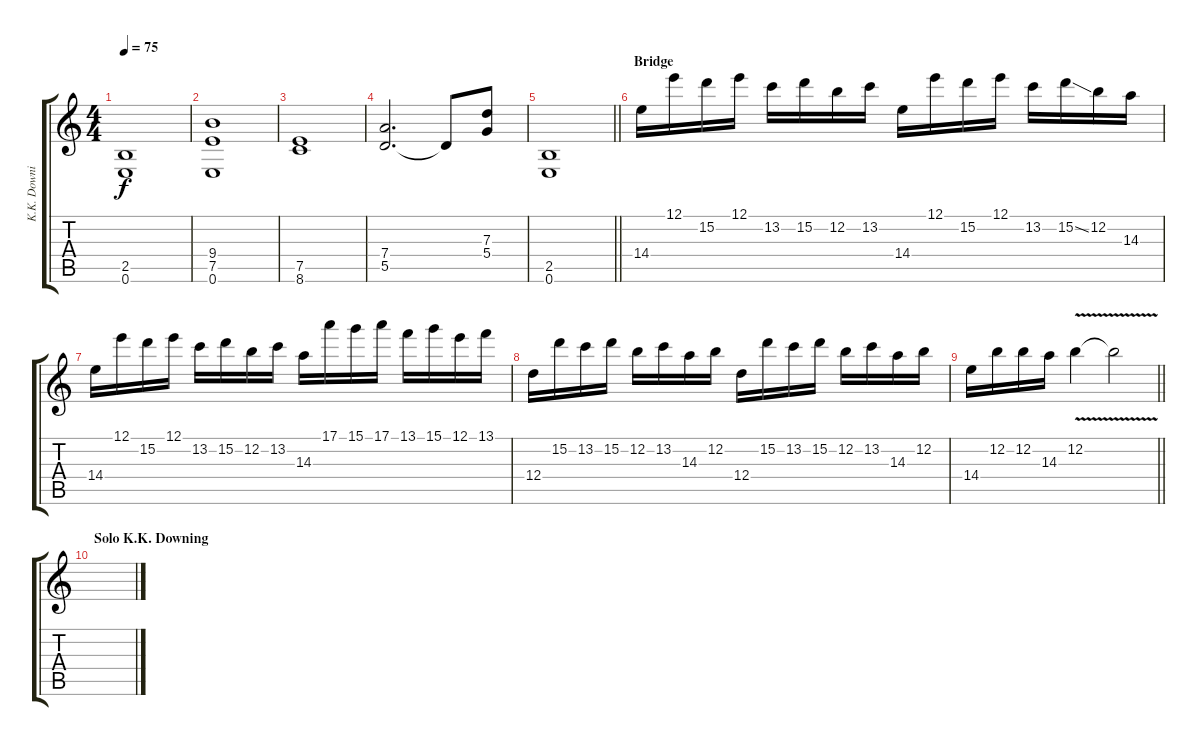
\track ("K.K. Downing" "K.K. Downi") {instrument distortionguitar}
\staff {score tabs}
\tuning (E4 B3 G3 D3 A2 E2) {hide}
\ts (4 4)
\tempo 75
\clef g2
\ks c
(2.5 0.6).1{dy f} |
(9.4 7.5 0.6).1 |
(7.5 8.6).1 |
(7.4 5.5).2{d} 5.5{t}.8 (7.3 5.4).8 |
\barLineRight lightlight
(2.5 0.6).1 |
\section ("" "Bridge")
14.4.16{volume 16} 12.1.16 15.2.16 12.1.16 13.2.16 15.2.16 12.2.16 13.2.16 14.4.16 12.1.16 15.2.16 12.1.16 13.2.16 15.2{ss}.16 12.2.16 14.3.16 |
14.4.16 12.1.16 15.2.16 12.1.16 13.2.16 15.2.16 12.2.16 13.2.16 14.3.16 17.1.16 15.1.16 17.1.16 13.1.16 15.1.16 12.1.16 13.1.16 |
12.4.16 15.2.16 13.2.16 15.2.16 12.2.16 13.2.16 14.3.16 12.2.16 12.4.16 15.2.16 13.2.16 15.2.16 12.2.16 13.2.16 14.3.16 12.2.16 |
\barLineRight lightlight
14.4.16 12.2.16 12.2.16 14.3.16 12.2{v}.4 12.2{t}.2 |
\section ("" "Solo K.K. Downing")
